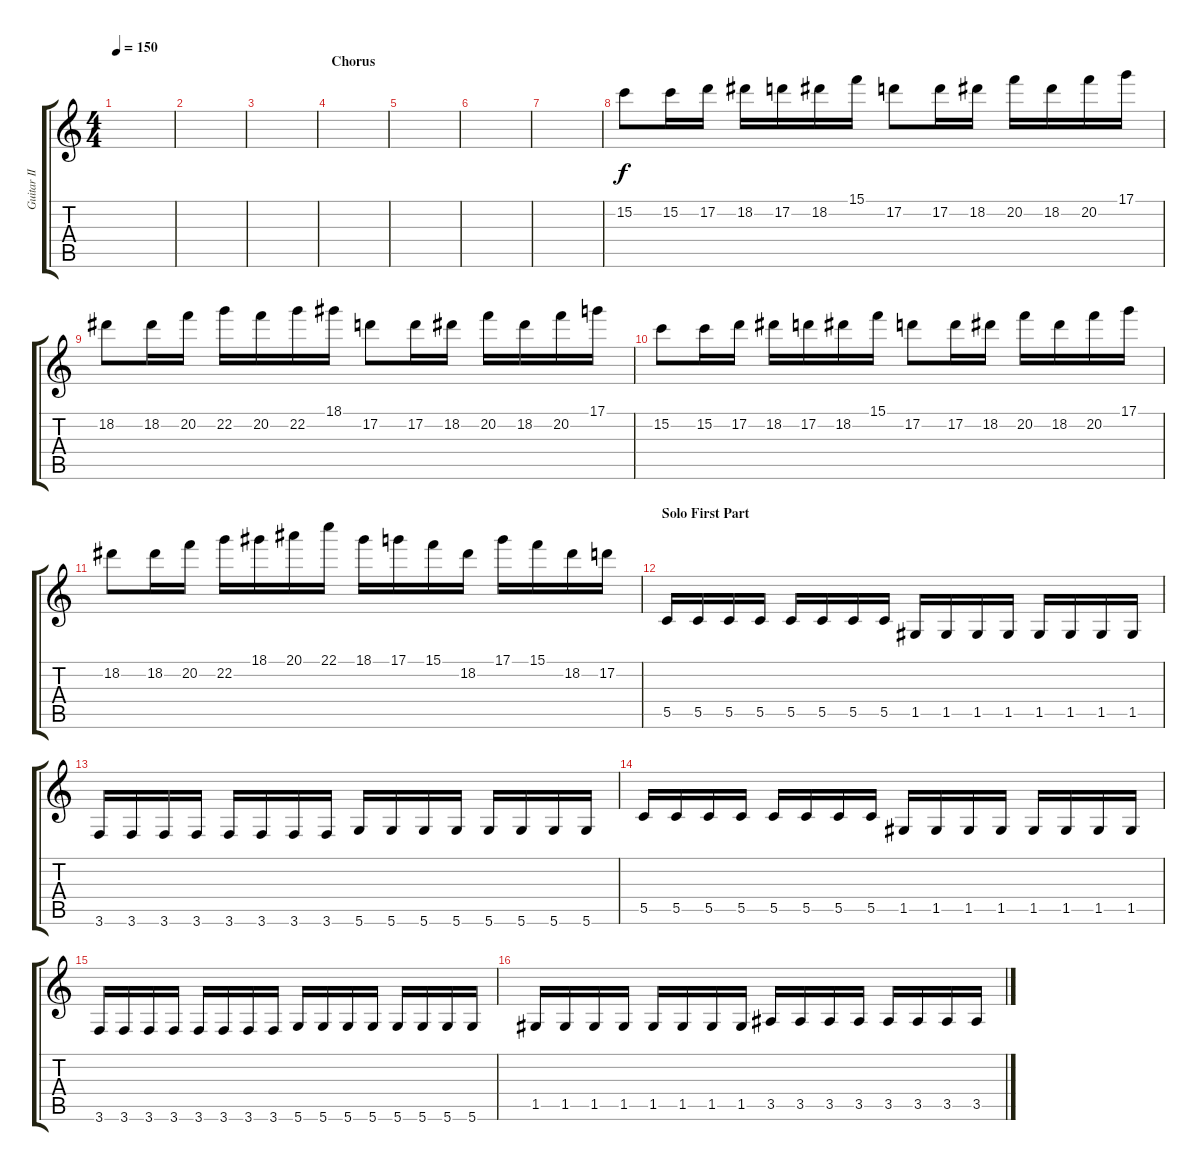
\track ("Guitar II" "Guitar II") {instrument distortionguitar}
\staff {score tabs}
\tuning (D4 A3 F3 C3 G2 D2) {hide}
\ts (4 4)
\tempo 150
\clef g2
\ks c
|
|
|
\section ("" "Chorus")
|
|
|
|
15.2.8 15.2.16 17.2.16 18.2.16 17.2.16 18.2.16 15.1.16 17.2.8 17.2.16 18.2.16 20.2.16 18.2.16 20.2.16 17.1.16 |
18.2.8 18.2.16 20.2.16 22.2.16 20.2.16 22.2.16 18.1.16 17.2.8 17.2.16 18.2.16 20.2.16 18.2.16 20.2.16 17.1.16 |
15.2.8 15.2.16 17.2.16 18.2.16 17.2.16 18.2.16 15.1.16 17.2.8 17.2.16 18.2.16 20.2.16 18.2.16 20.2.16 17.1.16 |
18.2.8 18.2.16 20.2.16 22.2.16 18.1.16 20.1.16 22.1.16 18.1.16 17.1.16 15.1.16 18.2.16 17.1.16 15.1.16 18.2.16 17.2.16 |
\section ("" "Solo First Part")
5.5.16 5.5.16 5.5.16 5.5.16 5.5.16 5.5.16 5.5.16 5.5.16 1.5.16 1.5.16 1.5.16 1.5.16 1.5.16 1.5.16 1.5.16 1.5.16 |
3.6.16 3.6.16 3.6.16 3.6.16 3.6.16 3.6.16 3.6.16 3.6.16 5.6.16 5.6.16 5.6.16 5.6.16 5.6.16 5.6.16 5.6.16 5.6.16 |
5.5.16 5.5.16 5.5.16 5.5.16 5.5.16 5.5.16 5.5.16 5.5.16 1.5.16 1.5.16 1.5.16 1.5.16 1.5.16 1.5.16 1.5.16 1.5.16 |
3.6.16 3.6.16 3.6.16 3.6.16 3.6.16 3.6.16 3.6.16 3.6.16 5.6.16 5.6.16 5.6.16 5.6.16 5.6.16 5.6.16 5.6.16 5.6.16 |
1.5.16 1.5.16 1.5.16 1.5.16 1.5.16 1.5.16 1.5.16 1.5.16 3.5.16 3.5.16 3.5.16 3.5.16 3.5.16 3.5.16 3.5.16 3.5.16
